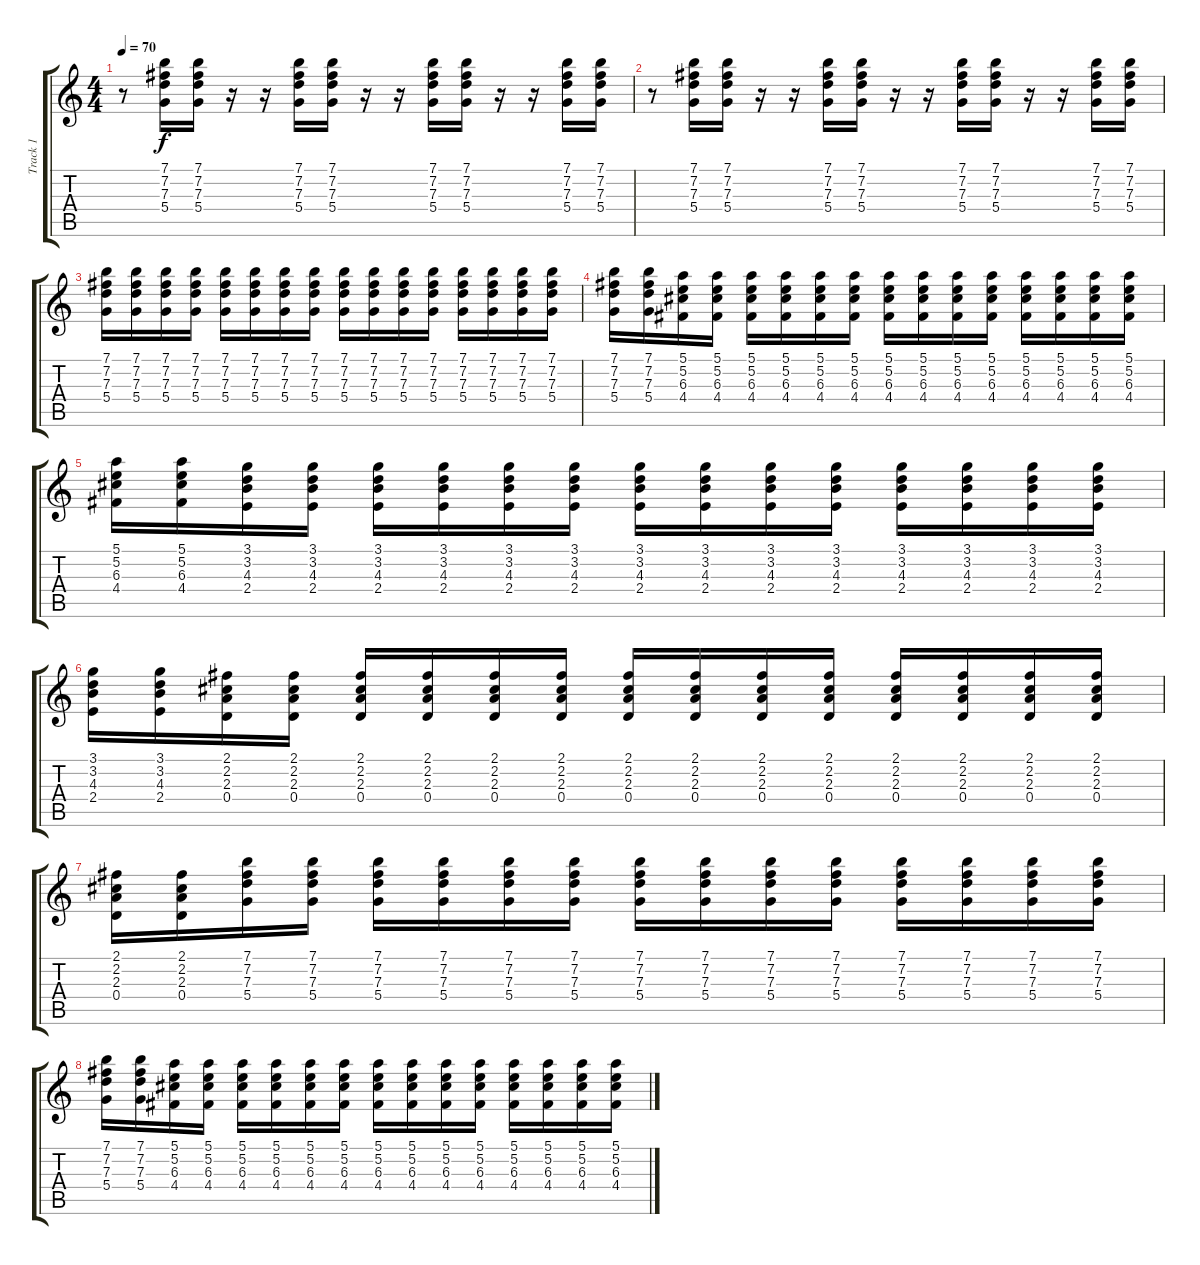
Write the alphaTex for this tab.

\track ("Track 1" "Track 1") {instrument distortionguitar}
\staff {score tabs}
\tuning (E4 B3 G3 D3 A2 E2) {hide}
\ts (4 4)
\tempo 70
\clef g2
\ks c
r.8{dy f instrument distortionguitar} (7.1 7.2 7.3 5.4).16 (7.1 7.2 7.3 5.4).16 r.16 r.16 (7.1 7.2 7.3 5.4).16 (7.1 7.2 7.3 5.4).16 r.16 r.16 (7.1 7.2 7.3 5.4).16 (7.1 7.2 7.3 5.4).16 r.16 r.16 (7.1 7.2 7.3 5.4).16 (7.1 7.2 7.3 5.4).16 |
r.8 (7.1 7.2 7.3 5.4).16 (7.1 7.2 7.3 5.4).16 r.16 r.16 (7.1 7.2 7.3 5.4).16 (7.1 7.2 7.3 5.4).16 r.16 r.16 (7.1 7.2 7.3 5.4).16 (7.1 7.2 7.3 5.4).16 r.16 r.16 (7.1 7.2 7.3 5.4).16 (7.1 7.2 7.3 5.4).16 |
(7.1 7.2 7.3 5.4).16 (7.1 7.2 7.3 5.4).16 (7.1 7.2 7.3 5.4).16 (7.1 7.2 7.3 5.4).16 (7.1 7.2 7.3 5.4).16 (7.1 7.2 7.3 5.4).16 (7.1 7.2 7.3 5.4).16 (7.1 7.2 7.3 5.4).16 (7.1 7.2 7.3 5.4).16 (7.1 7.2 7.3 5.4).16 (7.1 7.2 7.3 5.4).16 (7.1 7.2 7.3 5.4).16 (7.1 7.2 7.3 5.4).16 (7.1 7.2 7.3 5.4).16 (7.1 7.2 7.3 5.4).16 (7.1 7.2 7.3 5.4).16 |
(7.1 7.2 7.3 5.4).16 (7.1 7.2 7.3 5.4).16 (5.1 5.2 6.3 4.4).16 (5.1 5.2 6.3 4.4).16 (5.1 5.2 6.3 4.4).16 (5.1 5.2 6.3 4.4).16 (5.1 5.2 6.3 4.4).16 (5.1 5.2 6.3 4.4).16 (5.1 5.2 6.3 4.4).16 (5.1 5.2 6.3 4.4).16 (5.1 5.2 6.3 4.4).16 (5.1 5.2 6.3 4.4).16 (5.1 5.2 6.3 4.4).16 (5.1 5.2 6.3 4.4).16 (5.1 5.2 6.3 4.4).16 (5.1 5.2 6.3 4.4).16 |
(5.1 5.2 6.3 4.4).16 (5.1 5.2 6.3 4.4).16 (3.1 3.2 4.3 2.4).16 (3.1 3.2 4.3 2.4).16 (3.1 3.2 4.3 2.4).16 (3.1 3.2 4.3 2.4).16 (3.1 3.2 4.3 2.4).16 (3.1 3.2 4.3 2.4).16 (3.1 3.2 4.3 2.4).16 (3.1 3.2 4.3 2.4).16 (3.1 3.2 4.3 2.4).16 (3.1 3.2 4.3 2.4).16 (3.1 3.2 4.3 2.4).16 (3.1 3.2 4.3 2.4).16 (3.1 3.2 4.3 2.4).16 (3.1 3.2 4.3 2.4).16 |
(3.1 3.2 4.3 2.4).16 (3.1 3.2 4.3 2.4).16 (2.1 2.2 2.3 0.4).16 (2.1 2.2 2.3 0.4).16 (2.1 2.2 2.3 0.4).16 (2.1 2.2 2.3 0.4).16 (2.1 2.2 2.3 0.4).16 (2.1 2.2 2.3 0.4).16 (2.1 2.2 2.3 0.4).16 (2.1 2.2 2.3 0.4).16 (2.1 2.2 2.3 0.4).16 (2.1 2.2 2.3 0.4).16 (2.1 2.2 2.3 0.4).16 (2.1 2.2 2.3 0.4).16 (2.1 2.2 2.3 0.4).16 (2.1 2.2 2.3 0.4).16 |
(2.1 2.2 2.3 0.4).16 (2.1 2.2 2.3 0.4).16 (7.1 7.2 7.3 5.4).16 (7.1 7.2 7.3 5.4).16 (7.1 7.2 7.3 5.4).16 (7.1 7.2 7.3 5.4).16 (7.1 7.2 7.3 5.4).16 (7.1 7.2 7.3 5.4).16 (7.1 7.2 7.3 5.4).16 (7.1 7.2 7.3 5.4).16 (7.1 7.2 7.3 5.4).16 (7.1 7.2 7.3 5.4).16 (7.1 7.2 7.3 5.4).16 (7.1 7.2 7.3 5.4).16 (7.1 7.2 7.3 5.4).16 (7.1 7.2 7.3 5.4).16 |
(7.1 7.2 7.3 5.4).16 (7.1 7.2 7.3 5.4).16 (5.1 5.2 6.3 4.4).16 (5.1 5.2 6.3 4.4).16 (5.1 5.2 6.3 4.4).16 (5.1 5.2 6.3 4.4).16 (5.1 5.2 6.3 4.4).16 (5.1 5.2 6.3 4.4).16 (5.1 5.2 6.3 4.4).16 (5.1 5.2 6.3 4.4).16 (5.1 5.2 6.3 4.4).16 (5.1 5.2 6.3 4.4).16 (5.1 5.2 6.3 4.4).16 (5.1 5.2 6.3 4.4).16 (5.1 5.2 6.3 4.4).16 (5.1 5.2 6.3 4.4).16
